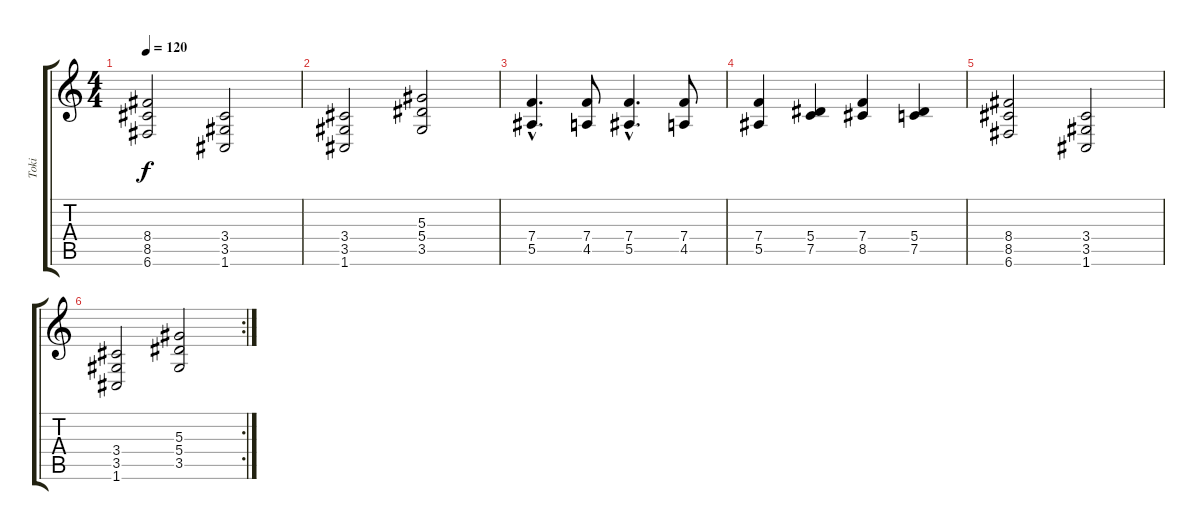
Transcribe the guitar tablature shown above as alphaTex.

\track ("Toki" "Toki") {instrument distortionguitar}
\staff {score tabs}
\tuning (C4 G3 Eb3 Bb2 F2 C2) {hide}
\ts (4 4)
\tempo 120
\clef g2
\ks c
(8.4 8.5 6.6).2{dy f} (3.4 3.5 1.6).2 |
(3.4 3.5 1.6).2 (5.3 5.4 3.5).2 |
(7.4{hac} 5.5{hac}).4{d} (7.4 4.5).8 (7.4{hac} 5.5{hac}).4{d} (7.4 4.5).8 |
(7.4 5.5).4 (5.4 7.5).4 (7.4 8.5).4 (5.4 7.5).4 |
(8.4 8.5 6.6).2 (3.4 3.5 1.6).2 |
\rc 2
(3.4 3.5 1.6).2 (5.3 5.4 3.5).2
